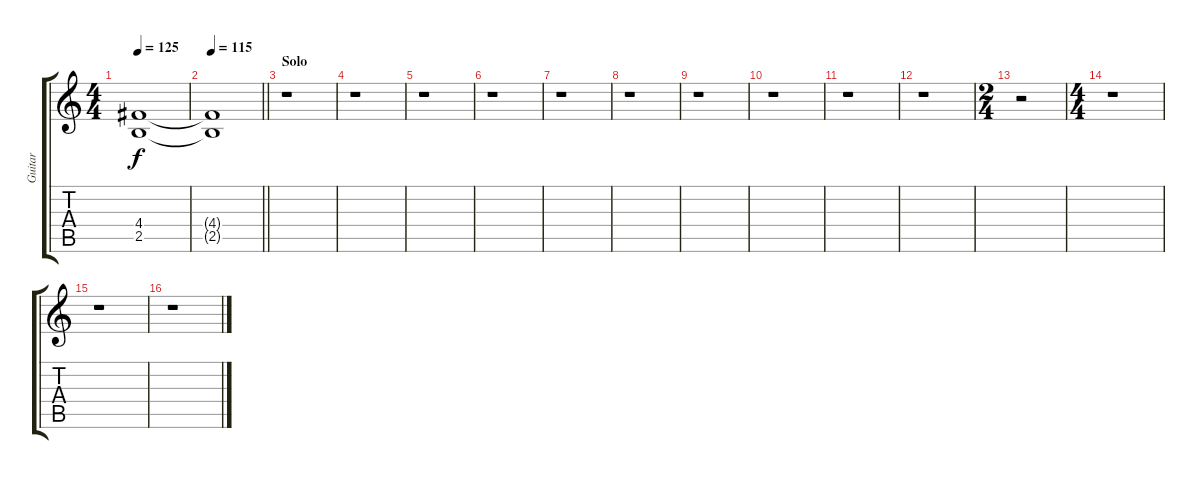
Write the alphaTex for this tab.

\track ("Guitar" "Guitar") {instrument distortionguitar}
\staff {score tabs}
\tuning (E4 B3 G3 D3 A2 E2) {hide}
\ts (4 4)
\tempo 125
\clef g2
\ks c
(4.4 2.5).1{dy f volume 4} |
\tempo 115
\barLineRight lightlight
(4.4{t} 2.5{t}).1 |
\section ("" "Solo")
r.1{volume 13} |
r.1 |
r.1 |
r.1 |
r.1 |
r.1 |
r.1 |
r.1 |
r.1 |
r.1 |
\ts (2 4)
r.2 |
\ts (4 4)
r.1 |
r.1 |
r.1
